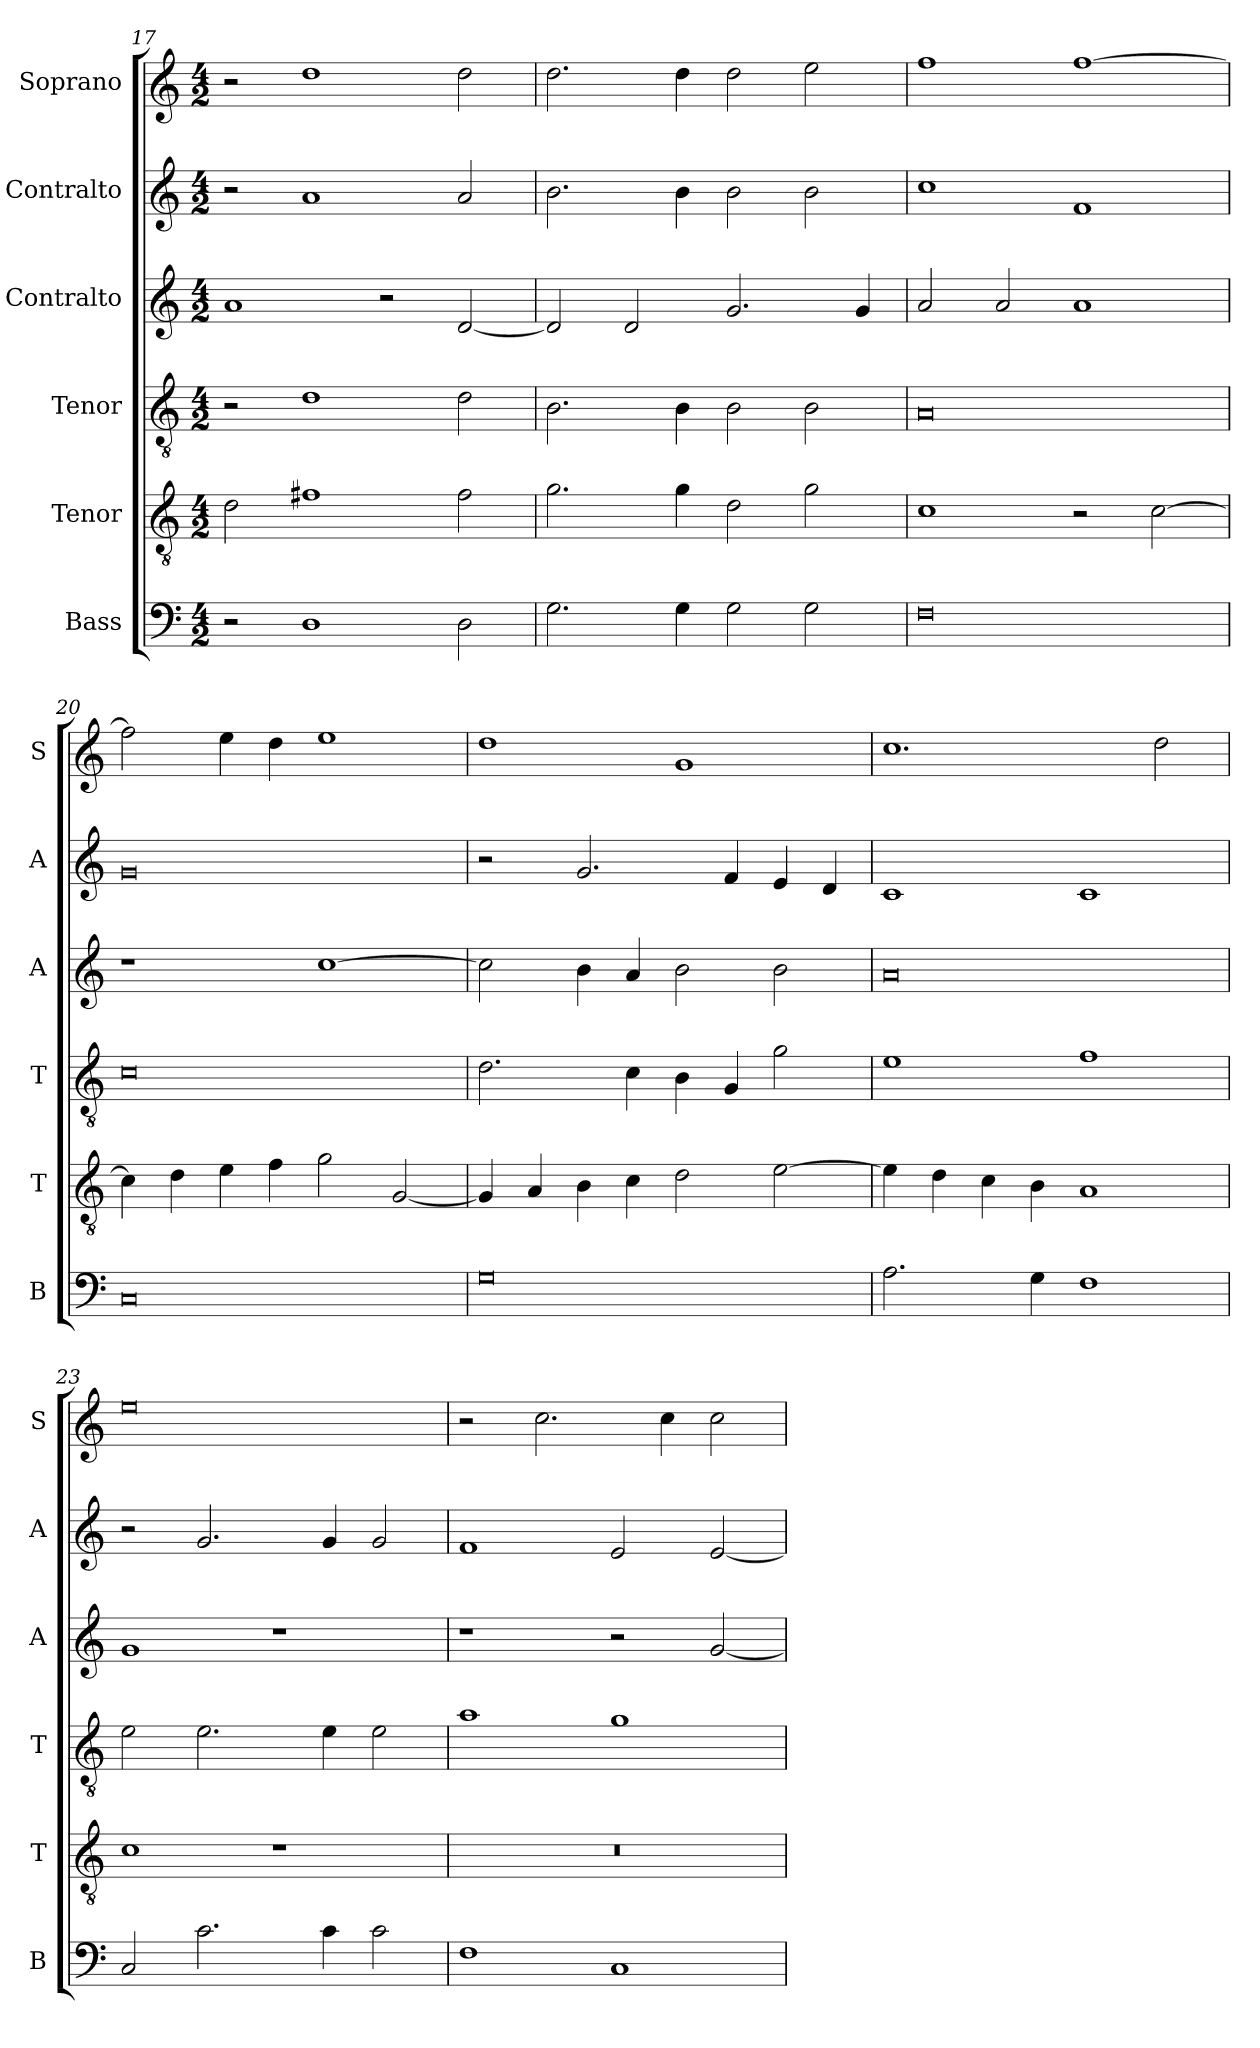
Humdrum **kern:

**kern	**kern	**kern	**kern	**kern	**kern
*part6	*part5	*part4	*part3	*part2	*part1
*staff6	*staff5	*staff4	*staff3	*staff2	*staff1
*I"Bass	*I"Tenor	*I"Tenor	*I"Contralto	*I"Contralto	*I"Soprano
*I'B	*I'T	*I'T	*I'A	*I'A	*I'S
*clefF4	*clefGv2	*clefGv2	*clefG2	*clefG2	*clefG2
*k[]	*k[]	*k[]	*k[]	*k[]	*k[]
*G:mix	*G:mix	*G:mix	*G:mix	*G:mix	*G:mix
*M4/2	*M4/2	*M4/2	*M4/2	*M4/2	*M4/2
=17	=17	=17	=17	=17	=17
2r	2d	2r	1a	2r	2r
1D	1f#X	1d	.	1a	1dd
.	.	.	2r	.	.
2D	2f#	2d	[2d	2a	2dd
=18	=18	=18	=18	=18	=18
2.G	2.g	2.B	2d]	2.b	2.dd
.	.	.	2d	.	.
4G	4g	4B	.	4b	4dd
2G	2d	2B	2.g	2b	2dd
2G	2g	2B	.	2b	2ee
.	.	.	4g	.	.
=19	=19	=19	=19	=19	=19
0F	1c	0A	2a	1cc	1ff
.	.	.	2a	.	.
.	2r	.	1a	1f	[1ff
.	[2c	.	.	.	.
=20	=20	=20	=20	=20	=20
0C	4c]	0c	1r	0g	2ff]
.	4d	.	.	.	.
.	4e	.	.	.	4ee
.	4f	.	.	.	4dd
.	2g	.	[1cc	.	1ee
.	[2G	.	.	.	.
=21	=21	=21	=21	=21	=21
0G	4G]	2.d	2cc]	2r	1dd
.	4A	.	.	.	.
.	4B	.	4b	2.g	.
.	4c	4c	4a	.	.
.	2d	4B	2b	.	1g
.	.	4G	.	4f	.
.	[2e	2g	2b	4e	.
.	.	.	.	4d	.
=22	=22	=22	=22	=22	=22
2.A	4e]	1e	0a	1c	1.cc
.	4d	.	.	.	.
.	4c	.	.	.	.
4G	4B	.	.	.	.
1F	1A	1f	.	1c	.
.	.	.	.	.	2dd
=23	=23	=23	=23	=23	=23
2C	1c	2e	1g	2r	0ee
2.c	.	2.e	.	2.g	.
.	1r	.	1r	.	.
4c	.	4e	.	4g	.
2c	.	2e	.	2g	.
=24	=24	=24	=24	=24	=24
1F	0r	1a	1r	1f	2r
.	.	.	.	.	2.cc
1C	.	1g	2r	2e	.
.	.	.	.	.	4cc
.	.	.	[2g	[2e	2cc
=	=	=	=	=	=
*-	*-	*-	*-	*-	*-
